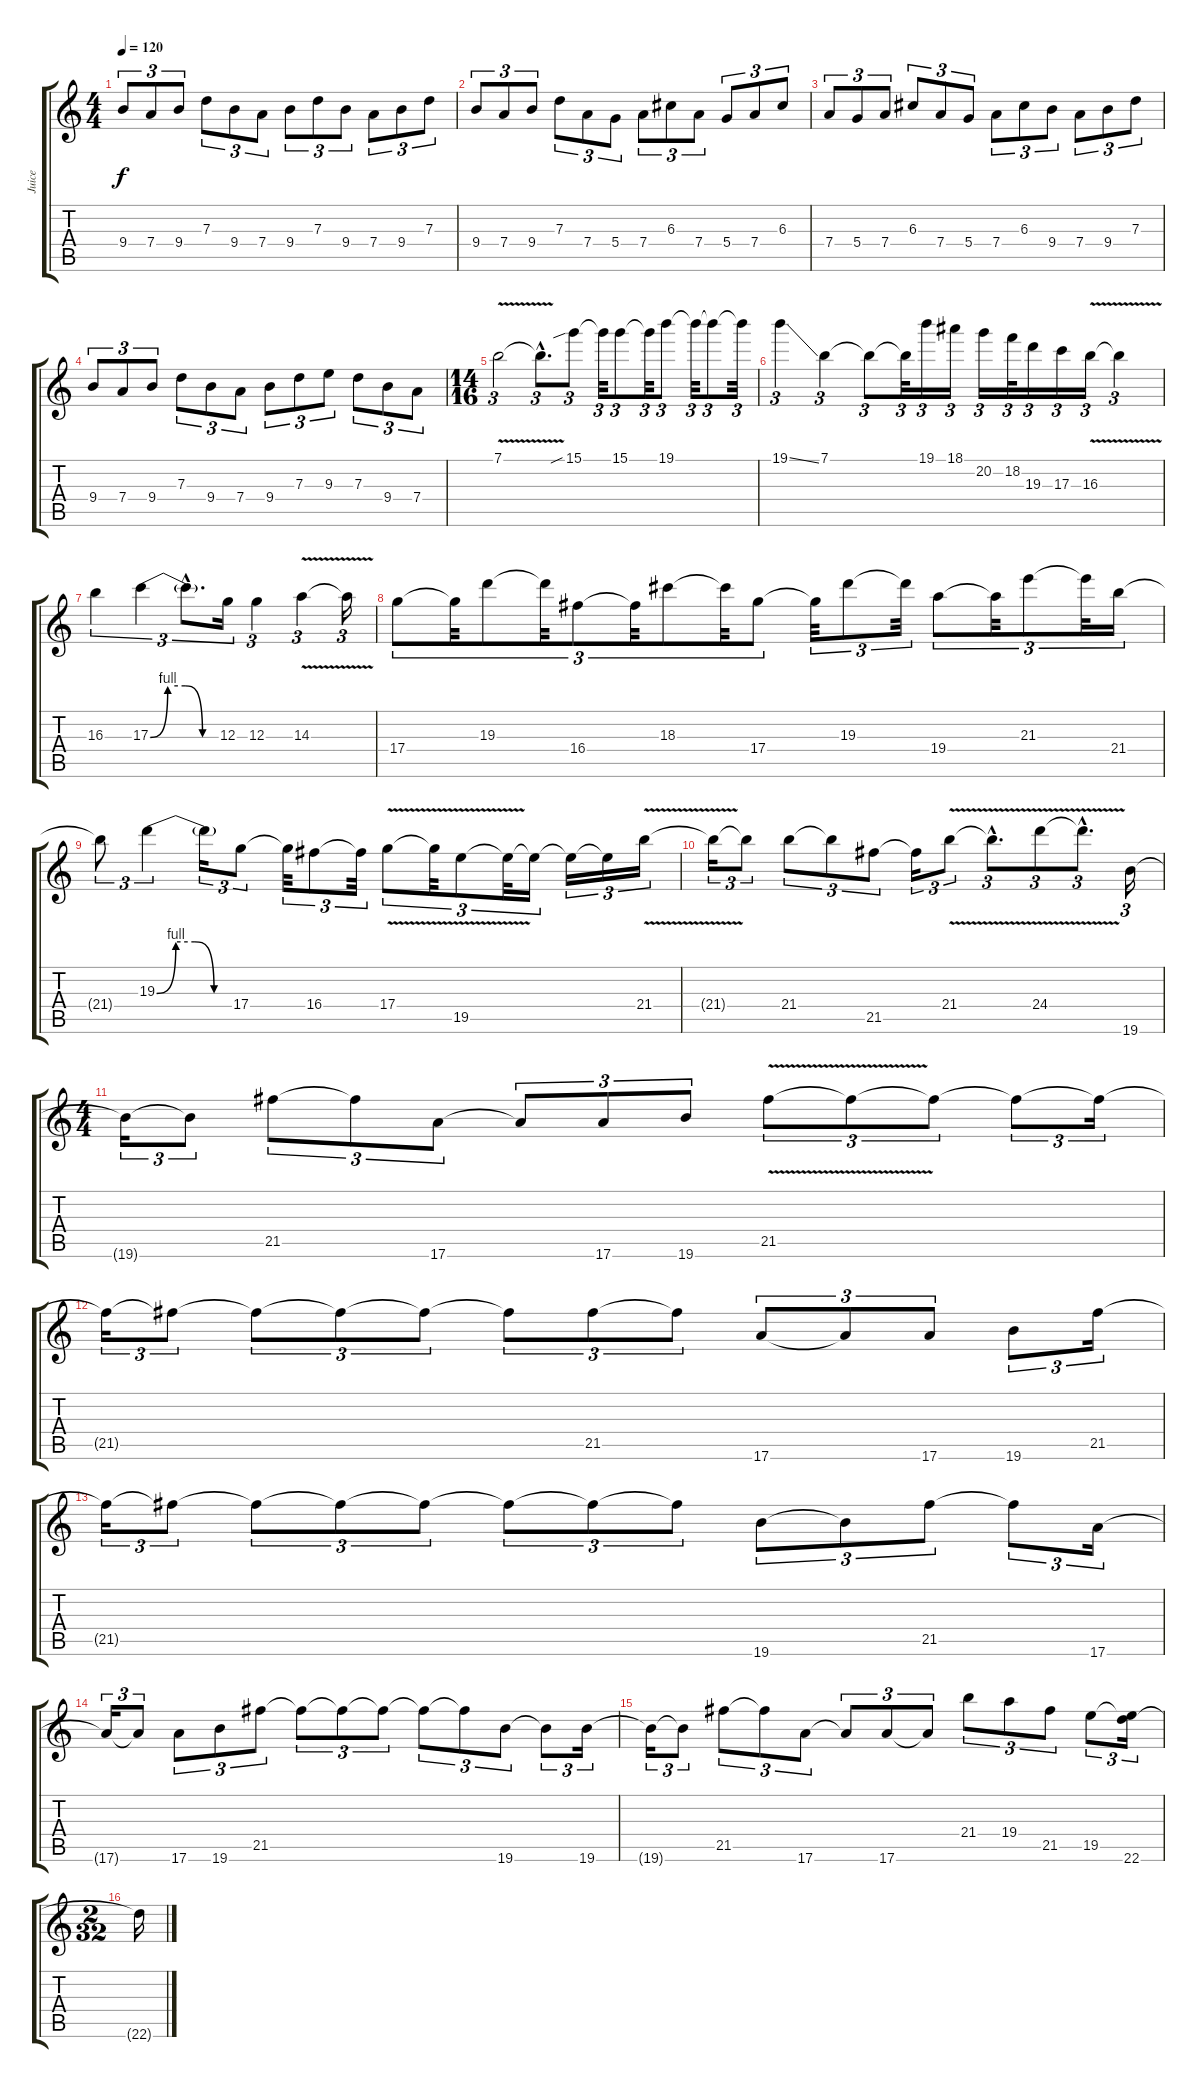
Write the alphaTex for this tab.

\track ("Juice" "Juice") {instrument distortionguitar}
\staff {score tabs}
\tuning (E4 B3 G3 D3 A2 E2) {hide}
\ts (4 4)
\tempo 120
\clef g2
\ks c
9.4.8{tu (3 2) dy f} 7.4.8{tu (3 2)} 9.4.8{tu (3 2)} 7.3.8{tu (3 2)} 9.4.8{tu (3 2)} 7.4.8{tu (3 2)} 9.4.8{tu (3 2)} 7.3.8{tu (3 2)} 9.4.8{tu (3 2)} 7.4.8{tu (3 2)} 9.4.8{tu (3 2)} 7.3.8{tu (3 2)} |
9.4.8{tu (3 2)} 7.4.8{tu (3 2)} 9.4.8{tu (3 2)} 7.3.8{tu (3 2)} 7.4.8{tu (3 2)} 5.4.8{tu (3 2)} 7.4.8{tu (3 2)} 6.3.8{tu (3 2)} 7.4.8{tu (3 2)} 5.4.8{tu (3 2)} 7.4.8{tu (3 2)} 6.3.8{tu (3 2)} |
7.4.8{tu (3 2)} 5.4.8{tu (3 2)} 7.4.8{tu (3 2)} 6.3.8{tu (3 2)} 7.4.8{tu (3 2)} 5.4.8{tu (3 2)} 7.4.8{tu (3 2)} 6.3.8{tu (3 2)} 9.4.8{tu (3 2)} 7.4.8{tu (3 2)} 9.4.8{tu (3 2)} 7.3.8{tu (3 2)} |
9.4.8{tu (3 2)} 7.4.8{tu (3 2)} 9.4.8{tu (3 2)} 7.3.8{tu (3 2)} 9.4.8{tu (3 2)} 7.4.8{tu (3 2)} 9.4.8{tu (3 2)} 7.3.8{tu (3 2)} 9.3.8{tu (3 2)} 7.3.8{tu (3 2)} 9.4.8{tu (3 2)} 7.4.8{tu (3 2)} |
\ts (14 16)
7.1{v}.2{tu (3 2) volume 15} 7.1{hac t}.8{d tu (3 2)} 15.1{sib}.8{tu (3 2)} 15.1{t}.32{tu (3 2)} 15.1.8{tu (3 2)} 15.1{t}.32{tu (3 2)} 19.1.8{tu (3 2)} 19.1{t}.32{tu (3 2)} 19.1{t}.8{tu (3 2)} 19.1{t}.32{tu (3 2)} |
19.1{ss}.4{tu (3 2)} 7.1.4{tu (3 2)} 7.1{t}.8{tu (3 2)} 7.1{t}.32{tu (3 2)} 19.1.16{tu (3 2)} 18.1.16{tu (3 2)} 20.2.16{tu (3 2)} 18.2.32{tu (3 2)} 19.3.16{tu (3 2)} 17.3.16{tu (3 2)} 16.3{v}.16{tu (3 2)} 16.3{t}.4{tu (3 2)} |
16.3.4{tu (3 2)} 17.3{be (custom 0 0 15 4 30 4 45 0 60 0)}.4{tu (3 2)} 17.3{hac t}.8{d tu (3 2)} 12.3.16{tu (3 2)} 12.3.4{tu (3 2)} 14.3{v}.4{tu (3 2)} 14.3{t}.16{tu (3 2)} |
17.4.8{tu (3 2)} 17.4{t}.32{tu (3 2)} 19.3.8{tu (3 2)} 19.3{t}.32{tu (3 2)} 16.4.8{tu (3 2)} 16.4{t}.32{tu (3 2)} 18.3.8{tu (3 2)} 18.3{t}.32{tu (3 2)} 17.4.8{tu (3 2)} 17.4{t}.32{tu (3 2)} 19.3.8{tu (3 2)} 19.3{t}.32{tu (3 2)} 19.4.8{tu (3 2)} 19.4{t}.32{tu (3 2)} 21.3.8{tu (3 2)} 21.3{t}.32{tu (3 2)} 21.4.16{tu (3 2)} |
21.4{t}.8{tu (3 2)} 19.3{be (custom 0 0 15 4 30 4 45 0 60 0)}.4{tu (3 2)} 19.3{t}.16{tu (3 2)} 17.4.8{tu (3 2)} 17.4{t}.32{tu (3 2)} 16.4.8{tu (3 2)} 16.4{t}.32{tu (3 2)} 17.4{v}.8{tu (3 2)} 17.4{t}.32{tu (3 2)} 19.5{v}.8{tu (3 2)} 19.5{t}.32{tu (3 2)} 19.5{t}.16{tu (3 2)} 19.5{t}.16{tu (3 2)} 19.5{t}.16{tu (3 2)} 21.4{v}.16{tu (3 2)} |
21.4{t}.16{tu (3 2)} 21.4{t}.8{tu (3 2)} 21.4.8{tu (3 2)} 21.4{t}.8{tu (3 2)} 21.5.8{tu (3 2)} 21.5{t}.16{tu (3 2)} 21.4{v}.8{tu (3 2)} 21.4{hac t}.8{d tu (3 2)} 24.4{v}.8{tu (3 2)} 24.4{hac t}.8{d tu (3 2)} 19.6.16{tu (3 2)} |
\ts (4 4)
19.6{t}.16{tu (3 2)} 19.6{t}.8{tu (3 2)} 21.5.8{tu (3 2)} 21.5{t}.8{tu (3 2)} 17.6.8{tu (3 2)} 17.6{t}.8{tu (3 2)} 17.6.8{tu (3 2)} 19.6.8{tu (3 2)} 21.5{v}.8{tu (3 2)} 21.5{t}.8{tu (3 2) volume 14} 21.5{t}.8{tu (3 2)} 21.5{t}.8{tu (3 2)} 21.5{t}.16{tu (3 2)} |
21.5{t}.16{tu (3 2)} 21.5{t}.8{tu (3 2)} 21.5{t}.8{tu (3 2)} 21.5{t}.8{tu (3 2)} 21.5{t}.8{tu (3 2)} 21.5{t}.8{tu (3 2)} 21.5.8{tu (3 2)} 21.5{t}.8{tu (3 2)} 17.6.8{tu (3 2)} 17.6{t}.8{tu (3 2)} 17.6.8{tu (3 2)} 19.6.8{tu (3 2)} 21.5.16{tu (3 2)} |
21.5{t}.16{tu (3 2)} 21.5{t}.8{tu (3 2)} 21.5{t}.8{tu (3 2)} 21.5{t}.8{tu (3 2)} 21.5{t}.8{tu (3 2)} 21.5{t}.8{tu (3 2)} 21.5{t}.8{tu (3 2)} 21.5{t}.8{tu (3 2)} 19.6.8{tu (3 2)} 19.6{t}.8{tu (3 2)} 21.5.8{tu (3 2)} 21.5{t}.8{tu (3 2)} 17.6.16{tu (3 2)} |
17.6{t}.16{tu (3 2)} 17.6{t}.8{tu (3 2)} 17.6.8{tu (3 2)} 19.6.8{tu (3 2)} 21.5.8{tu (3 2)} 21.5{t}.8{tu (3 2)} 21.5{t}.8{tu (3 2)} 21.5{t}.8{tu (3 2)} 21.5{t}.8{tu (3 2)} 21.5{t}.8{tu (3 2)} 19.6.8{tu (3 2)} 19.6{t}.8{tu (3 2)} 19.6.16{tu (3 2)} |
19.6{t}.16{tu (3 2)} 19.6{t}.8{tu (3 2)} 21.5.8{tu (3 2)} 21.5{t}.8{tu (3 2)} 17.6.8{tu (3 2)} 17.6{t}.8{tu (3 2)} 17.6.8{tu (3 2)} 17.6{t}.8{tu (3 2)} 21.4.8{tu (3 2)} 19.4.8{tu (3 2)} 21.5.8{tu (3 2)} 19.5.8{tu (3 2)} (19.5{t} 22.6).16{tu (3 2)} |
\ts (2 32)
22.6{t}.16
